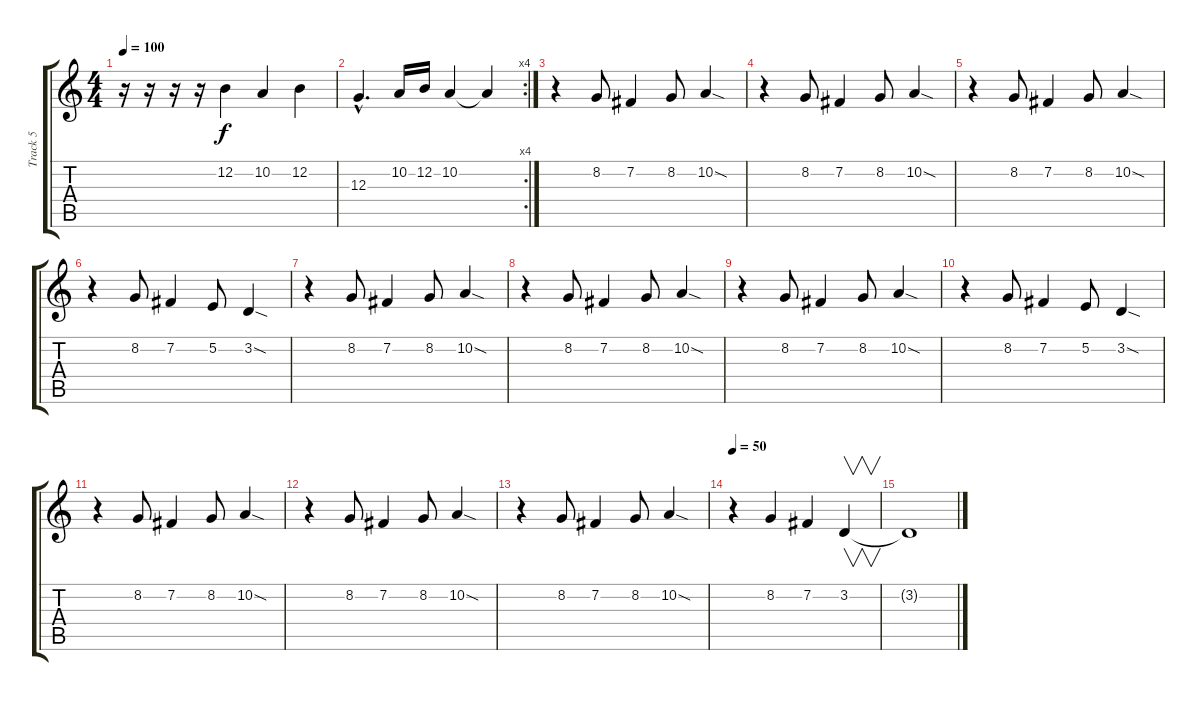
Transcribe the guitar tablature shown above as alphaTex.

\track ("Track 5" "Track 5") {instrument synthvoice}
\staff {score tabs}
\tuning (E4 B3 G3 D3 A2 E2) {hide}
\ts (4 4)
\tempo 100
\clef g2
\ks c
r.16{dy f} r.16 r.16 r.16 12.2.4 10.2.4 12.2.4 |
\rc 4
12.3{hac}.4{d} 10.2.16 12.2.16 10.2.4 10.2{t}.4 |
r.4 8.2.8 7.2.4 8.2.8 10.2{sod}.4 |
r.4 8.2.8 7.2.4 8.2.8 10.2{sod}.4 |
r.4 8.2.8 7.2.4 8.2.8 10.2{sod}.4 |
r.4 8.2.8 7.2.4 5.2.8 3.2{sod}.4 |
r.4 8.2.8 7.2.4 8.2.8 10.2{sod}.4 |
r.4 8.2.8 7.2.4 8.2.8 10.2{sod}.4 |
r.4 8.2.8 7.2.4 8.2.8 10.2{sod}.4 |
r.4 8.2.8 7.2.4 5.2.8 3.2{sod}.4 |
r.4 8.2.8 7.2.4 8.2.8 10.2{sod}.4 |
r.4 8.2.8 7.2.4 8.2.8 10.2{sod}.4 |
r.4 8.2.8 7.2.4 8.2.8 10.2{sod}.4 |
\tempo 50
r.4 8.2.4 7.2.4 3.2.4{v} |
3.2{t}.1
